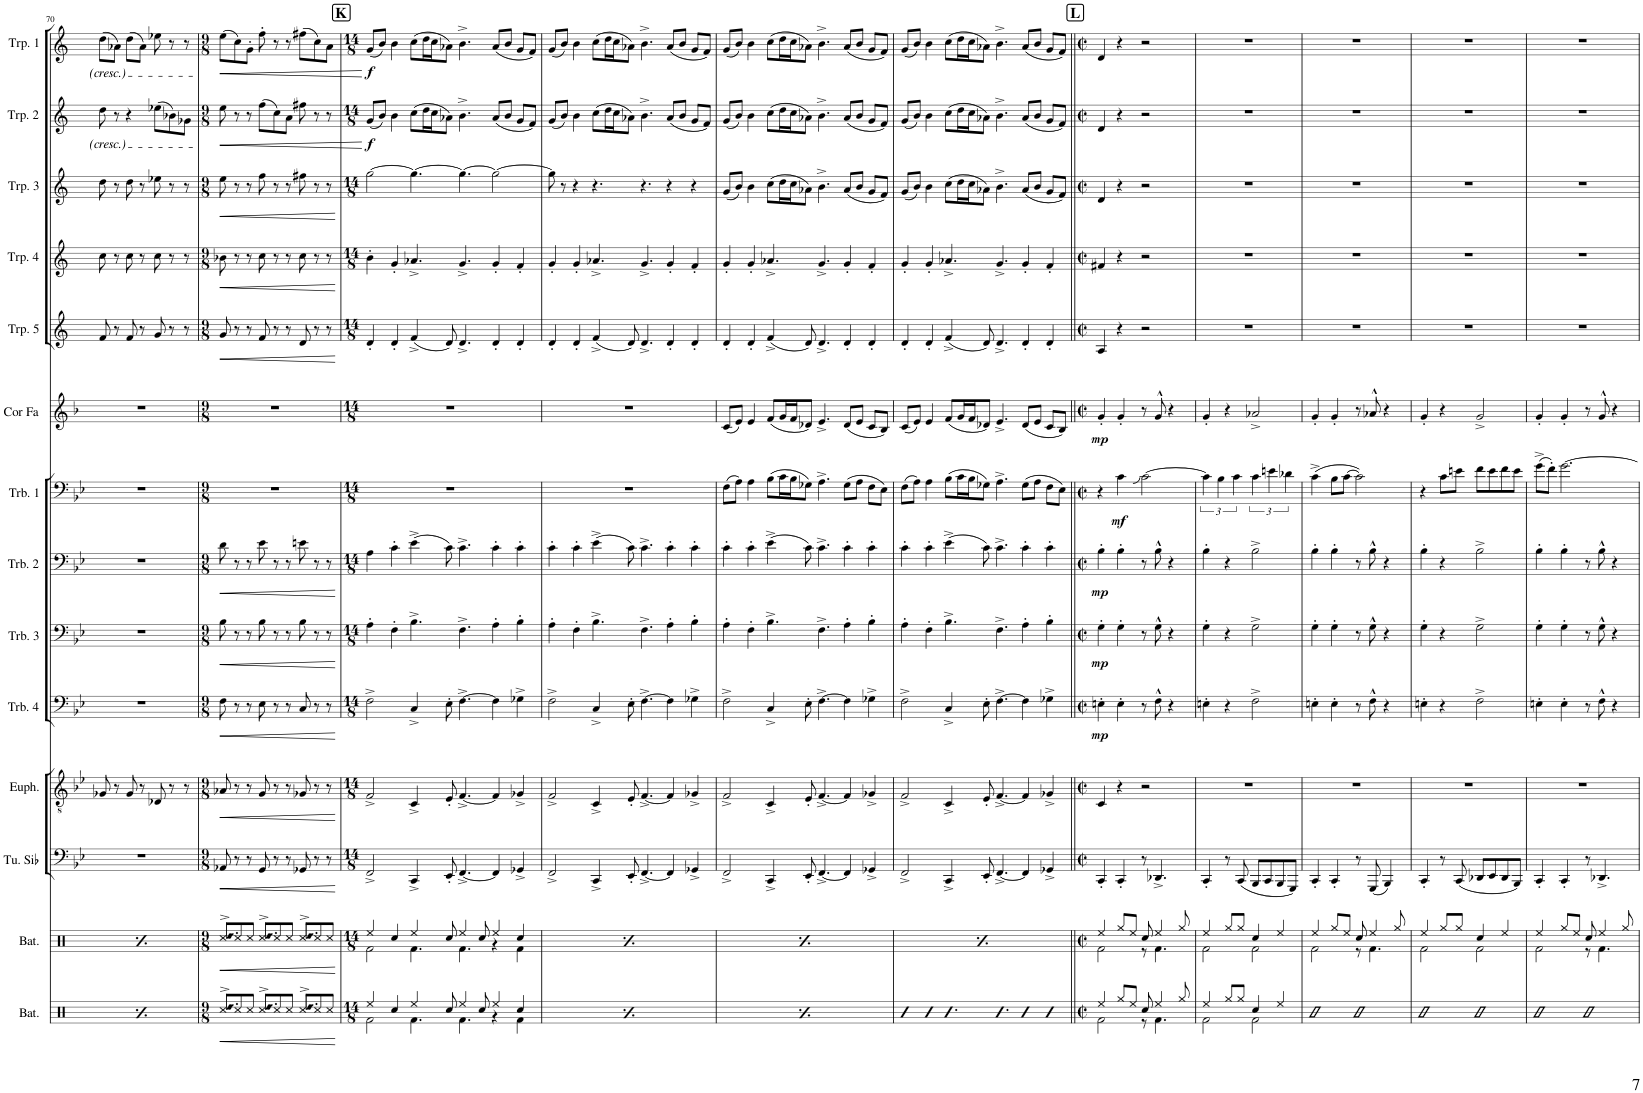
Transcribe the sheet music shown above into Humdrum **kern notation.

**kern	**dynam	**kern	**dynam	**kern	**dynam	**kern	**dynam	**kern	**dynam	**kern	**dynam	**kern	**dynam	**kern	**dynam	**kern	**dynam	**kern	**dynam	**kern	**dynam	**kern	**dynam	**kern	**dynam	**kern	**dynam
*part14	*part14	*part13	*part13	*part12	*part12	*part11	*part11	*part10	*part10	*part9	*part9	*part8	*part8	*part7	*part7	*part6	*part6	*part5	*part5	*part4	*part4	*part3	*part3	*part2	*part2	*part1	*part1
*staff14	*staff14	*staff13	*staff13	*staff12	*staff12	*staff11	*staff11	*staff10	*staff10	*staff9	*staff9	*staff8	*staff8	*staff7	*staff7	*staff6	*staff6	*staff5	*staff5	*staff4	*staff4	*staff3	*staff3	*staff2	*staff2	*staff1	*staff1
*I"Batterie	*	*I"Batterie	*	*I"Tuba en Sib	*	*I"Euphonium	*	*I"Trombone 4	*	*I"Trombone 3	*	*I"Trombone 2	*	*I"Trombone 1	*	*I"Cor en Fa	*	*I"Trompette 5	*	*I"Trompette 4	*	*I"Trompette 3	*	*I"Trompette 2	*	*I"Trompette 1	*
*I'Bat.	*	*I'Bat.	*	*I'Tu. Sib	*	*I'Euph.	*	*I'Trb. 4	*	*I'Trb. 3	*	*I'Trb. 2	*	*I'Trb. 1	*	*I'Cor Fa	*	*I'Trp. 5	*	*I'Trp. 4	*	*I'Trp. 3	*	*I'Trp. 2	*	*I'Trp. 1	*
!!LO:PB:g=z
*clefX	*	*clefX	*	*clefF4	*	*clefGv2	*	*clefF4	*	*clefF4	*	*clefF4	*	*clefF4	*	*clefG2	*	*clefG2	*	*clefG2	*	*clefG2	*	*clefG2	*	*clefG2	*
*	*	*	*	*	*	*	*	*	*	*	*	*	*	*	*	*Trd4c7	*	*Trd1c2	*	*Trd1c2	*	*Trd1c2	*	*Trd1c2	*	*Trd1c2	*
*k[]	*	*k[]	*	*k[b-e-]	*	*k[b-e-]	*	*k[b-e-]	*	*k[b-e-]	*	*k[b-e-]	*	*k[b-e-]	*	*k[b-]	*	*k[]	*	*k[]	*	*k[]	*	*k[]	*	*k[]	*
*M7/8	*	*M7/8	*	*M7/8	*	*M7/8	*	*M7/8	*	*M7/8	*	*M7/8	*	*M7/8	*	*M7/8	*	*M7/8	*	*M7/8	*	*M7/8	*	*M7/8	*	*M7/8	*
=70	=70	=70	=70	=70	=70	=70	=70	=70	=70	=70	=70	=70	=70	=70	=70	=70	=70	=70	=70	=70	=70	=70	=70	=70	=70	=70	=70
!LO:N:head=diamond	!	!LO:N:head=diamond	!	!	!	!	!	!	!	!	!	!	!	!	!	!	!	!	!	!	!	!	!	!	!	!	!
*^	*	*^	*	*	*	*	*	*	*	*	*	*	*	*	*	*	*	*	*	*	*	*	*	*	*	*	*
4Rdd/	8Rcc^/L	.	4Rdd/	8Rcc^/L	.	2..r	.	8G-X/	.	2..r	.	2..r	.	2..r	.	2..r	.	2..r	.	8f/	.	8cc\	.	8dd\	.	8dd\	.	(8dd\L	.
.	8Rcc/J	.	.	8Rcc/J	.	.	.	8r	.	.	.	.	.	.	.	.	.	.	.	8r	.	8r	.	8r	.	8r	.	8a-X\J)	.
!LO:N:head=diamond	!	!	!LO:N:head=diamond	!	!	!	!	!	!	!	!	!	!	!	!	!	!	!	!	!	!	!	!	!	!	!	!	!	!
4Rdd/	8Rcc^/L	.	4Rdd/	8Rcc^/L	.	.	.	8G-/	.	.	.	.	.	.	.	.	.	.	.	8f/	.	8cc\	.	8dd\	.	4r	.	(8dd\L	.
.	8Rcc/J	.	.	8Rcc/J	.	.	.	8r	.	.	.	.	.	.	.	.	.	.	.	8r	.	8r	.	8r	.	.	.	8a-\J)	.
!LO:N:head=diamond	!	!	!LO:N:head=diamond	!	!	!	!	!	!	!	!	!	!	!	!	!	!	!	!	!	!	!	!	!	!	!	!	!	!
4.Rdd/	8Rcc^/L	.	4.Rdd/	8Rcc^/L	.	.	.	8D-X/	.	.	.	.	.	.	.	.	.	.	.	8g/	.	8cc\	.	8ee-X\	.	(8ee-X\L	.	8ee-X\	.
.	8Rcc/	.	.	8Rcc/	.	.	.	8r	.	.	.	.	.	.	.	.	.	.	.	8r	.	8r	.	8r	.	8b-X\)	.	8r	.
.	8Rcc/J	.	.	8Rcc/J	.	.	.	8r	.	.	.	.	.	.	.	.	.	.	.	8r	.	8r	.	8r	.	8g-X\J	.	8r	.
=71	=71	=71	=71	=71	=71	=71	=71	=71	=71	=71	=71	=71	=71	=71	=71	=71	=71	=71	=71	=71	=71	=71	=71	=71	=71	=71	=71	=71	=71
*M9/8	*	*	*M9/8	*	*	*M9/8	*	*M9/8	*	*M9/8	*	*M9/8	*	*M9/8	*	*M9/8	*	*M9/8	*	*M9/8	*	*M9/8	*	*M9/8	*	*M9/8	*	*M9/8	*
!LO:N:head=diamond	!	!LO:HP:b	!LO:N:head=diamond	!	!LO:HP:b	!	!LO:HP:b	!	!LO:HP:b	!	!LO:HP:b	!	!LO:HP:b	!	!LO:HP:b	!	!	!	!	!	!LO:HP:b	!	!LO:HP:b	!	!LO:HP:b	!	!LO:HP:b	!	!LO:HP:b
4.Rdd/	8Rcc^/L	<	4.Rdd/	8Rcc^/L	<	8AA-X/	<	8A-X/	<	8F\	<	8B-\	<	8d\	<	8%9r	.	8%9r	.	8g/	<	8b-X\	<	8ee\	<	8ee\	<	(8ee\L	<
.	8Rcc/	.	.	8Rcc/	.	8r	.	8r	.	8r	.	8r	.	8r	.	.	.	.	.	8r	.	8r	.	8r	.	8r	.	8cc\)	.
.	8Rcc/J	.	.	8Rcc/J	.	8r	.	8r	.	8r	.	8r	.	8r	.	.	.	.	.	8r	.	8r	.	8r	.	8r	.	8g'\J	.
!LO:N:head=diamond	!	!	!LO:N:head=diamond	!	!	!	!	!	!	!	!	!	!	!	!	!	!	!	!	!	!	!	!	!	!	!	!	!	!
4.Rdd/	8Rcc^/L	.	4.Rdd/	8Rcc^/L	.	8GG/	.	8G/	.	8E-\	.	8B-\	.	8e-\	.	.	.	.	.	8f/	.	8cc\	.	8ff\	.	(8ff\L	.	8ff'\	.
.	8Rcc/	.	.	8Rcc/	.	8r	.	8r	.	8r	.	8r	.	8r	.	.	.	.	.	8r	.	8r	.	8r	.	8cc\)	.	8r	.
.	8Rcc/J	.	.	8Rcc/J	.	8r	.	8r	.	8r	.	8r	.	8r	.	.	.	.	.	8r	.	8r	.	8r	.	8a\J	.	8r	.
!LO:N:head=diamond	!	!	!LO:N:head=diamond	!	!	!	!	!	!	!	!	!	!	!	!	!	!	!	!	!	!	!	!	!	!	!	!	!	!
4.Rdd/	8Rcc^/L	.	4.Rdd/	8Rcc^/L	.	8GG-X/	.	8G-X/	.	8C/	.	8B-\	.	8en\	.	.	.	.	.	8d/	.	8cc\	.	8ff#X\	.	8ff#X\	.	(8ff#X\L	.
.	8Rcc/	.	.	8Rcc/	.	8r	.	8r	.	8r	.	8r	.	8r	.	.	.	.	.	8r	.	8r	.	8r	.	8r	.	8cc\)	.
.	8Rcc/J	.	.	8Rcc/J	.	8r	.	8r	.	8r	.	8r	.	8r	.	.	.	.	.	8r	.	8r	.	8r	.	8r	.	8a\J	.
*v	*v	*	*	*	*	*	*	*	*	*	*	*	*	*	*	*	*	*	*	*	*	*	*	*	*	*	*	*	*
*	*	*v	*v	*	*	*	*	*	*	*	*	*	*	*	*	*	*	*	*	*	*	*	*	*	*	*	*	*
.	[	.	[	.	[	.	[	.	[	.	[	.	[	.	.	.	.	.	[	.	[	.	[	.	[	.	[
!!LO:REH:place=s1:a:B:cj:fs=14:t=K
=72	=72	=72	=72	=72	=72	=72	=72	=72	=72	=72	=72	=72	=72	=72	=72	=72	=72	=72	=72	=72	=72	=72	=72	=72	=72	=72	=72
*M14/8	*	*M14/8	*	*M14/8	*	*M14/8	*	*M14/8	*	*M14/8	*	*M14/8	*	*M14/8	*	*M14/8	*	*M14/8	*	*M14/8	*	*M14/8	*	*M14/8	*	*M14/8	*
*^	*	*^	*	*	*	*	*	*	*	*	*	*	*	*	*	*	*	*	*	*	*	*	*	*	*	*	*
!	!	!	!	!	!	!	!	!	!	!	!	!	!	!	!	!	!	!	!	!	!	!	!	!	!	!	!LO:DY:b	!	!LO:DY:b
4Ree/	2Rf\	.	4Ree/	2Rf\	.	2FF^/	.	2F^/	.	2F^\	.	4A'\	.	4A\	.	1..r	.	1..r	.	4d'/	.	4b'\	.	[2gg\	.	(8g/L	f	(8g/L	f
.	.	.	.	.	.	.	.	.	.	.	.	.	.	.	.	.	.	.	.	.	.	.	.	.	.	8b/J)	.	8b/J)	.
4Rcc/	.	.	4Rcc/	.	.	.	.	.	.	.	.	4F'\	.	4c'\	.	.	.	.	.	4d'/	.	4g'/	.	.	.	4b\	.	4b\	.
4Ree/	4.Rf\	.	4Ree/	4.Rf\	.	4CC^/	.	4C^/	.	4C^/	.	4.B-^\	.	(4e-^\	.	.	.	.	.	(4f^/	.	4.a-X^/	.	4.gg\_	.	(8cc\L	.	(8cc\L	.
.	.	.	.	.	.	.	.	.	.	.	.	.	.	.	.	.	.	.	.	.	.	.	.	.	.	16dd\L	.	16dd\L	.
.	.	.	.	.	.	.	.	.	.	.	.	.	.	.	.	.	.	.	.	.	.	.	.	.	.	16cc\J	.	16cc\J	.
8Rcc/	.	.	8Rcc/	.	.	8EE-'/	.	8E-'/	.	8E-'\	.	.	.	8c\)	.	.	.	.	.	8d/)	.	.	.	.	.	8a-X\J)	.	8a-X\J)	.
4Ree/	4.Rf\	.	4Ree/	4.Rf\	.	[4.FF^/	.	[4.F^/	.	[4.F^\	.	4.F^\	.	4.c^\	.	.	.	.	.	4.d^/	.	4.g^/	.	4.gg\_	.	4.b^\	.	4.b^\	.
8Rcc/	.	.	8Rcc/	.	.	.	.	.	.	.	.	.	.	.	.	.	.	.	.	.	.	.	.	.	.	.	.	.	.
4Ree/	4r	.	4Ree/	4r	.	4FF/]	.	4F/]	.	4F\]	.	4A'\	.	4c'\	.	.	.	.	.	4d'/	.	4g'/	.	2gg\_	.	(8a-/L	.	(8a-/L	.
.	.	.	.	.	.	.	.	.	.	.	.	.	.	.	.	.	.	.	.	.	.	.	.	.	.	8b/J	.	8b/J	.
4Rcc/	4Rf\	.	4Rcc/	4Rf\	.	4GG-X^/	.	4G-X^/	.	4G-X^\	.	4B-'\	.	4c'\	.	.	.	.	.	4d'/	.	4f'/	.	.	.	8g/L	.	8g/L	.
.	.	.	.	.	.	.	.	.	.	.	.	.	.	.	.	.	.	.	.	.	.	.	.	.	.	8f/J)	.	8f/J)	.
=73	=73	=73	=73	=73	=73	=73	=73	=73	=73	=73	=73	=73	=73	=73	=73	=73	=73	=73	=73	=73	=73	=73	=73	=73	=73	=73	=73	=73	=73
4Ree/	2Rf\	.	4Ree/	2Rf\	.	2FF^/	.	2F^/	.	2F^\	.	4A'\	.	4c'\	.	1..r	.	1..r	.	4d'/	.	4g'/	.	8gg\]	.	(8g/L	.	(8g/L	.
.	.	.	.	.	.	.	.	.	.	.	.	.	.	.	.	.	.	.	.	.	.	.	.	8r	.	8b/J)	.	8b/J)	.
4Rcc/	.	.	4Rcc/	.	.	.	.	.	.	.	.	4F'\	.	4c'\	.	.	.	.	.	4d'/	.	4g'/	.	4r	.	4b\	.	4b\	.
4Ree/	4.Rf\	.	4Ree/	4.Rf\	.	4CC^/	.	4C^/	.	4C^/	.	4.B-^\	.	(4e-^\	.	.	.	.	.	(4f^/	.	4.a-X^/	.	4.r	.	(8cc\L	.	(8cc\L	.
.	.	.	.	.	.	.	.	.	.	.	.	.	.	.	.	.	.	.	.	.	.	.	.	.	.	16dd\L	.	16dd\L	.
.	.	.	.	.	.	.	.	.	.	.	.	.	.	.	.	.	.	.	.	.	.	.	.	.	.	16cc\J	.	16cc\J	.
8Rcc/	.	.	8Rcc/	.	.	8EE-'/	.	8E-'/	.	8E-'\	.	.	.	8c\)	.	.	.	.	.	8d/)	.	.	.	.	.	8a-X\J)	.	8a-X\J)	.
4Ree/	4.Rf\	.	4Ree/	4.Rf\	.	[4.FF^/	.	[4.F^/	.	[4.F^\	.	4.F^\	.	4.c^\	.	.	.	.	.	4.d^/	.	4.g^/	.	4.r	.	4.b^\	.	4.b^\	.
8Rcc/	.	.	8Rcc/	.	.	.	.	.	.	.	.	.	.	.	.	.	.	.	.	.	.	.	.	.	.	.	.	.	.
4Ree/	4r	.	4Ree/	4r	.	4FF/]	.	4F/]	.	4F\]	.	4A'\	.	4c'\	.	.	.	.	.	4d'/	.	4g'/	.	4r	.	(8a-/L	.	(8a-/L	.
.	.	.	.	.	.	.	.	.	.	.	.	.	.	.	.	.	.	.	.	.	.	.	.	.	.	8b/J	.	8b/J	.
4Rcc/	4Rf\	.	4Rcc/	4Rf\	.	4GG-X^/	.	4G-X^/	.	4G-X^\	.	4B-'\	.	4c'\	.	.	.	.	.	4d'/	.	4f'/	.	4r	.	8g/L	.	8g/L	.
.	.	.	.	.	.	.	.	.	.	.	.	.	.	.	.	.	.	.	.	.	.	.	.	.	.	8f/J)	.	8f/J)	.
=74	=74	=74	=74	=74	=74	=74	=74	=74	=74	=74	=74	=74	=74	=74	=74	=74	=74	=74	=74	=74	=74	=74	=74	=74	=74	=74	=74	=74	=74
4Ree/	2Rf\	.	4Ree/	2Rf\	.	2FF^/	.	2F^/	.	2F^\	.	4A'\	.	4c'\	.	(8F\L	.	(8c/L	.	4d'/	.	4g'/	.	(8g/L	.	(8g/L	.	(8g/L	.
.	.	.	.	.	.	.	.	.	.	.	.	.	.	.	.	8A\J)	.	8e/J)	.	.	.	.	.	8b/J)	.	8b/J)	.	8b/J)	.
4Rcc/	.	.	4Rcc/	.	.	.	.	.	.	.	.	4F'\	.	4c'\	.	4A\	.	4e/	.	4d'/	.	4g'/	.	4b\	.	4b\	.	4b\	.
4Ree/	4.Rf\	.	4Ree/	4.Rf\	.	4CC^/	.	4C^/	.	4C^/	.	4.B-^\	.	(4e-^\	.	(8B-\L	.	(8f/L	.	(4f^/	.	4.a-X^/	.	(8cc\L	.	(8cc\L	.	(8cc\L	.
.	.	.	.	.	.	.	.	.	.	.	.	.	.	.	.	16c\L	.	16g/L	.	.	.	.	.	16dd\L	.	16dd\L	.	16dd\L	.
.	.	.	.	.	.	.	.	.	.	.	.	.	.	.	.	16B-\J	.	16f/J	.	.	.	.	.	16cc\J	.	16cc\J	.	16cc\J	.
8Rcc/	.	.	8Rcc/	.	.	8EE-'/	.	8E-'/	.	8E-'\	.	.	.	8c\)	.	8G-X\J)	.	8d-X/J)	.	8d/)	.	.	.	8a-X\J)	.	8a-X\J)	.	8a-X\J)	.
4Ree/	4.Rf\	.	4Ree/	4.Rf\	.	[4.FF^/	.	[4.F^/	.	[4.F^\	.	4.F^\	.	4.c^\	.	4.A^\	.	4.e^/	.	4.d^/	.	4.g^/	.	4.b^\	.	4.b^\	.	4.b^\	.
8Rcc/	.	.	8Rcc/	.	.	.	.	.	.	.	.	.	.	.	.	.	.	.	.	.	.	.	.	.	.	.	.	.	.
4Ree/	4r	.	4Ree/	4r	.	4FF/]	.	4F/]	.	4F\]	.	4A'\	.	4c'\	.	(8G-\L	.	(8d-/L	.	4d'/	.	4g'/	.	(8a-/L	.	(8a-/L	.	(8a-/L	.
.	.	.	.	.	.	.	.	.	.	.	.	.	.	.	.	8A\J	.	8e/J	.	.	.	.	.	8b/J	.	8b/J	.	8b/J	.
4Rcc/	4Rf\	.	4Rcc/	4Rf\	.	4GG-X^/	.	4G-X^/	.	4G-X^\	.	4B-'\	.	4c'\	.	8F\L	.	8c/L	.	4d'/	.	4f'/	.	8g/L	.	8g/L	.	8g/L	.
.	.	.	.	.	.	.	.	.	.	.	.	.	.	.	.	8E-\J)	.	8B-/J)	.	.	.	.	.	8f/J)	.	8f/J)	.	8f/J)	.
*v	*v	*	*	*	*	*	*	*	*	*	*	*	*	*	*	*	*	*	*	*	*	*	*	*	*	*	*	*	*
=75	=75	=75	=75	=75	=75	=75	=75	=75	=75	=75	=75	=75	=75	=75	=75	=75	=75	=75	=75	=75	=75	=75	=75	=75	=75	=75	=75	=75
4R	.	4Ree/	2Rf\	.	2FF^/	.	2F^/	.	2F^\	.	4A'\	.	4c'\	.	(8F\L	.	(8c/L	.	4d'/	.	4g'/	.	(8g/L	.	(8g/L	.	(8g/L	.
.	.	.	.	.	.	.	.	.	.	.	.	.	.	.	8A\J)	.	8e/J)	.	.	.	.	.	8b/J)	.	8b/J)	.	8b/J)	.
4R	.	4Rcc/	.	.	.	.	.	.	.	.	4F'\	.	4c'\	.	4A\	.	4e/	.	4d'/	.	4g'/	.	4b\	.	4b\	.	4b\	.
4.R	.	4Ree/	4.Rf\	.	4CC^/	.	4C^/	.	4C^/	.	4.B-^\	.	(4e-^\	.	(8B-\L	.	(8f/L	.	(4f^/	.	4.a-X^/	.	(8cc\L	.	(8cc\L	.	(8cc\L	.
.	.	.	.	.	.	.	.	.	.	.	.	.	.	.	16c\L	.	16g/L	.	.	.	.	.	16dd\L	.	16dd\L	.	16dd\L	.
.	.	.	.	.	.	.	.	.	.	.	.	.	.	.	16B-\J	.	16f/J	.	.	.	.	.	16cc\J	.	16cc\J	.	16cc\J	.
.	.	8Rcc/	.	.	8EE-'/	.	8E-'/	.	8E-'\	.	.	.	8c\)	.	8G-X\J)	.	8d-X/J)	.	8d/)	.	.	.	8a-X\J)	.	8a-X\J)	.	8a-X\J)	.
4.R	.	4Ree/	4.Rf\	.	[4.FF^/	.	[4.F^/	.	[4.F^\	.	4.F^\	.	4.c^\	.	4.A^\	.	4.e^/	.	4.d^/	.	4.g^/	.	4.b^\	.	4.b^\	.	4.b^\	.
.	.	8Rcc/	.	.	.	.	.	.	.	.	.	.	.	.	.	.	.	.	.	.	.	.	.	.	.	.	.	.
4R	.	4Ree/	4r	.	4FF/]	.	4F/]	.	4F\]	.	4A'\	.	4c'\	.	(8G-\L	.	(8d-/L	.	4d'/	.	4g'/	.	(8a-/L	.	(8a-/L	.	(8a-/L	.
.	.	.	.	.	.	.	.	.	.	.	.	.	.	.	8A\J	.	8e/J	.	.	.	.	.	8b/J	.	8b/J	.	8b/J	.
4R	.	4Rcc/	4Rf\	.	4GG-X^/	.	4G-X^/	.	4G-X^\	.	4B-'\	.	4c'\	.	8F\L	.	8c/L	.	4d'/	.	4f'/	.	8g/L	.	8g/L	.	8g/L	.
.	.	.	.	.	.	.	.	.	.	.	.	.	.	.	8E-\J)	.	8B-/J)	.	.	.	.	.	8f/J)	.	8f/J)	.	8f/J)	.
!!LO:REH:place=s1:a:B:cj:fs=14:t=L
=76||	=76||	=76||	=76||	=76||	=76||	=76||	=76||	=76||	=76||	=76||	=76||	=76||	=76||	=76||	=76||	=76||	=76||	=76||	=76||	=76||	=76||	=76||	=76||	=76||	=76||	=76||	=76||	=76||
*M2/2	*	*M2/2	*	*	*M2/2	*	*M2/2	*	*M2/2	*	*M2/2	*	*M2/2	*	*M2/2	*	*M2/2	*	*M2/2	*	*M2/2	*	*M2/2	*	*M2/2	*	*M2/2	*
*met(c|)	*	*met(c|)	*	*	*met(c|)	*	*met(c|)	*	*met(c|)	*	*met(c|)	*	*met(c|)	*	*met(c|)	*	*met(c|)	*	*met(c|)	*	*met(c|)	*	*met(c|)	*	*met(c|)	*	*met(c|)	*
*^	*	*	*	*	*	*	*	*	*	*	*	*	*	*	*	*	*	*	*	*	*	*	*	*	*	*	*	*
!	!	!	!	!	!	!	!	!	!	!	!LO:DY:b	!	!LO:DY:b	!	!LO:DY:b	!	!	!	!LO:DY:b	!	!	!	!	!	!	!	!	!	!
4Ree/	2Rf\	.	4Ree/	2Rf\	.	4CC'/	.	4C/	.	4En'\	mp	4G'\	mp	4B-'\	mp	4r	.	4g'/	mp	4A/	.	4f#X/	.	4d/	.	4d/	.	4d/	.
!	!	!	!	!	!	!	!	!	!	!	!	!	!	!	!	!	!LO:DY:b	!	!	!	!	!	!	!	!	!	!	!	!
8Rgg/L	.	.	8Rgg/L	.	.	4CC'/	.	4r	.	4E'\	.	4G'\	.	4B-'\	.	4c\	mf	4g'/	.	4r	.	4r	.	4r	.	4r	.	4r	.
8Ree/J	.	.	8Ree/J	.	.	.	.	.	.	.	.	.	.	.	.	.	.	.	.	.	.	.	.	.	.	.	.	.	.
8Rcc/	8r	.	8Rcc/	8r	.	8r	.	2r	.	8r	.	8r	.	8r	.	[2c\	.	8r	.	2r	.	2r	.	2r	.	2r	.	2r	.
4Ree/	4.Rf\	.	4Ree/	4.Rf\	.	4.DD-X^/	.	.	.	8F^^\	.	8G^^\	.	8B-^^\	.	.	.	8g^^/	.	.	.	.	.	.	.	.	.	.	.
.	.	.	.	.	.	.	.	.	.	4r	.	4r	.	4r	.	.	.	4r	.	.	.	.	.	.	.	.	.	.	.
8Rgg/	.	.	8Rgg/	.	.	.	.	.	.	.	.	.	.	.	.	.	.	.	.	.	.	.	.	.	.	.	.	.	.
=77	=77	=77	=77	=77	=77	=77	=77	=77	=77	=77	=77	=77	=77	=77	=77	=77	=77	=77	=77	=77	=77	=77	=77	=77	=77	=77	=77	=77	=77
4Ree/	2Rf\	.	4Ree/	2Rf\	.	4CC'/	.	1r	.	4En'\	.	4G'\	.	4B-'\	.	6c\]	.	4g'/	.	1r	.	1r	.	1r	.	1r	.	1r	.
.	.	.	.	.	.	.	.	.	.	.	.	.	.	.	.	6B-\	.	.	.	.	.	.	.	.	.	.	.	.	.
8Rgg/L	.	.	8Rgg/L	.	.	8r	.	.	.	4r	.	4r	.	4r	.	.	.	4r	.	.	.	.	.	.	.	.	.	.	.
.	.	.	.	.	.	.	.	.	.	.	.	.	.	.	.	6c\	.	.	.	.	.	.	.	.	.	.	.	.	.
8Rgg/J	.	.	8Rgg/J	.	.	(8CC/	.	.	.	.	.	.	.	.	.	.	.	.	.	.	.	.	.	.	.	.	.	.	.
4Rcc/	2Rf\	.	4Rcc/	2Rf\	.	8BBB-/L	.	.	.	2F^\	.	2G^\	.	2B-^\	.	6c\	.	2a-X^/	.	.	.	.	.	.	.	.	.	.	.
.	.	.	.	.	.	8CC/	.	.	.	.	.	.	.	.	.	.	.	.	.	.	.	.	.	.	.	.	.	.	.
.	.	.	.	.	.	.	.	.	.	.	.	.	.	.	.	6en\	.	.	.	.	.	.	.	.	.	.	.	.	.
4Ree/	.	.	4Ree/	.	.	8BBB-/	.	.	.	.	.	.	.	.	.	.	.	.	.	.	.	.	.	.	.	.	.	.	.
.	.	.	.	.	.	.	.	.	.	.	.	.	.	.	.	6d-X\	.	.	.	.	.	.	.	.	.	.	.	.	.
.	.	.	.	.	.	8GGG/J)	.	.	.	.	.	.	.	.	.	.	.	.	.	.	.	.	.	.	.	.	.	.	.
*v	*v	*	*	*	*	*	*	*	*	*	*	*	*	*	*	*	*	*	*	*	*	*	*	*	*	*	*	*	*
=78	=78	=78	=78	=78	=78	=78	=78	=78	=78	=78	=78	=78	=78	=78	=78	=78	=78	=78	=78	=78	=78	=78	=78	=78	=78	=78	=78	=78
2R	.	4Ree/	2Rf\	.	4CC'/	.	1r	.	4En'\	.	4G'\	.	4B-'\	.	(4c^\	.	4g'/	.	1r	.	1r	.	1r	.	1r	.	1r	.
.	.	8Rgg/L	.	.	4CC'/	.	.	.	4E'\	.	4G'\	.	4B-'\	.	8B-\L	.	4g'/	.	.	.	.	.	.	.	.	.	.	.
.	.	8Ree/J	.	.	.	.	.	.	.	.	.	.	.	.	[8c\J	.	.	.	.	.	.	.	.	.	.	.	.	.
2R	.	8Rcc/	8r	.	8r	.	.	.	8r	.	8r	.	8r	.	2c\])	.	8r	.	.	.	.	.	.	.	.	.	.	.
.	.	4Ree/	4.Rf\	.	(8GGG/	.	.	.	8F^^\	.	8G^^\	.	8B-^^\	.	.	.	8a-X^^/	.	.	.	.	.	.	.	.	.	.	.
.	.	.	.	.	4BBB-/)	.	.	.	4r	.	4r	.	4r	.	.	.	4r	.	.	.	.	.	.	.	.	.	.	.
.	.	8Rgg/	.	.	.	.	.	.	.	.	.	.	.	.	.	.	.	.	.	.	.	.	.	.	.	.	.	.
=79	=79	=79	=79	=79	=79	=79	=79	=79	=79	=79	=79	=79	=79	=79	=79	=79	=79	=79	=79	=79	=79	=79	=79	=79	=79	=79	=79	=79
2R	.	4Ree/	2Rf\	.	4CC'/	.	1r	.	4En'\	.	4G'\	.	4B-'\	.	4r	.	4g'/	.	1r	.	1r	.	1r	.	1r	.	1r	.
.	.	8Rgg/L	.	.	8r	.	.	.	4r	.	4r	.	4r	.	8c\L	.	4r	.	.	.	.	.	.	.	.	.	.	.
.	.	8Rgg/J	.	.	(8CC/	.	.	.	.	.	.	.	.	.	8en\J	.	.	.	.	.	.	.	.	.	.	.	.	.
2R	.	4Rcc/	2Rf\	.	8DD-X/L	.	.	.	2F^\	.	2G^\	.	2B-^\	.	8f\L	.	2g^/	.	.	.	.	.	.	.	.	.	.	.
.	.	.	.	.	8EE-/	.	.	.	.	.	.	.	.	.	8e\	.	.	.	.	.	.	.	.	.	.	.	.	.
.	.	4Ree/	.	.	8DD-/	.	.	.	.	.	.	.	.	.	8f\	.	.	.	.	.	.	.	.	.	.	.	.	.
.	.	.	.	.	8BBB-/J)	.	.	.	.	.	.	.	.	.	8e\J	.	.	.	.	.	.	.	.	.	.	.	.	.
=80	=80	=80	=80	=80	=80	=80	=80	=80	=80	=80	=80	=80	=80	=80	=80	=80	=80	=80	=80	=80	=80	=80	=80	=80	=80	=80	=80	=80
2R	.	4Ree/	2Rf\	.	4CC'/	.	1r	.	4En'\	.	4G'\	.	4B-'\	.	(8g^\L	.	4g'/	.	1r	.	1r	.	1r	.	1r	.	1r	.
.	.	.	.	.	.	.	.	.	.	.	.	.	.	.	8f'\J)	.	.	.	.	.	.	.	.	.	.	.	.	.
.	.	8Rgg/L	.	.	4CC'/	.	.	.	4E'\	.	4G'\	.	4B-'\	.	[2.g\	.	4g'/	.	.	.	.	.	.	.	.	.	.	.
.	.	8Ree/J	.	.	.	.	.	.	.	.	.	.	.	.	.	.	.	.	.	.	.	.	.	.	.	.	.	.
2R	.	8Rcc/	8r	.	8r	.	.	.	8r	.	8r	.	8r	.	.	.	8r	.	.	.	.	.	.	.	.	.	.	.
.	.	4Ree/	4.Rf\	.	4.DD-X^/	.	.	.	8F^^\	.	8G^^\	.	8B-^^\	.	.	.	8g^^/	.	.	.	.	.	.	.	.	.	.	.
.	.	.	.	.	.	.	.	.	4r	.	4r	.	4r	.	.	.	4r	.	.	.	.	.	.	.	.	.	.	.
.	.	8Rgg/	.	.	.	.	.	.	.	.	.	.	.	.	.	.	.	.	.	.	.	.	.	.	.	.	.	.
*	*	*v	*v	*	*	*	*	*	*	*	*	*	*	*	*	*	*	*	*	*	*	*	*	*	*	*	*	*
=	=	=	=	=	=	=	=	=	=	=	=	=	=	=	=	=	=	=	=	=	=	=	=	=	=	=	=
*-	*-	*-	*-	*-	*-	*-	*-	*-	*-	*-	*-	*-	*-	*-	*-	*-	*-	*-	*-	*-	*-	*-	*-	*-	*-	*-	*-
